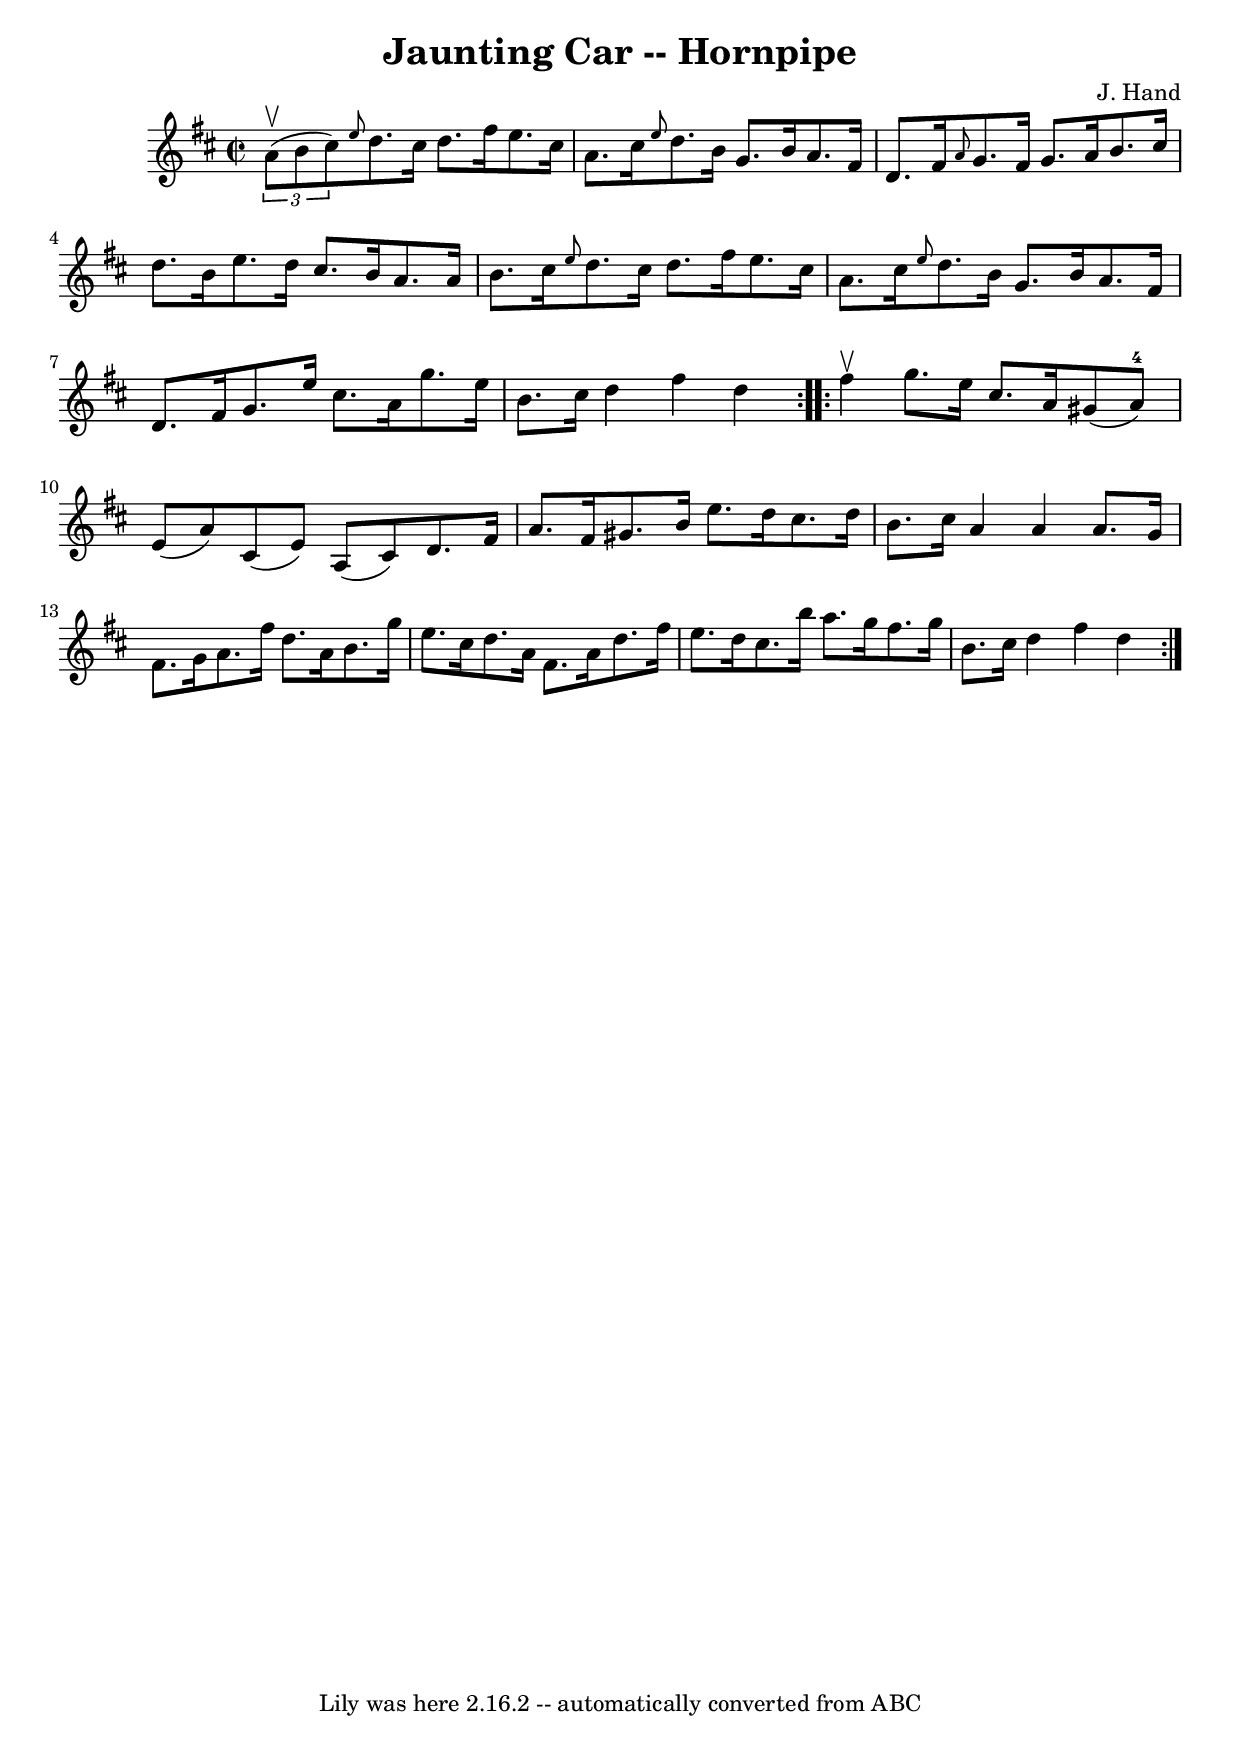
\version "2.16.2"
\include "Mammoth.ily"
\header {
  %% book = "Cole's 1000 Fiddle Tunes"
  composer = "J. Hand"
  crossRefNumber = "1"
  footnotes = ""
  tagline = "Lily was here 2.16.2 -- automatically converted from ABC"
  title = "Jaunting Car -- Hornpipe"

}
voicedefault =  {



  \repeat volta 2 {

    \override Staff.TimeSignature #'style = #'C
    \time 2/2 
    \key d \major
    \times 2/3 { a'8 (^\upbow b'8 cis''8) 
	       } 
    |
    \grace { e''8  
	   } d''8. cis''16 d''8. fis''16 e''8.    
    cis''16 a'8. cis''16  |
    \grace { e''8  
	   } d''8. b'16    
    g'8. b'16 a'8. fis'16 d'8. fis'16  |
    \grace { a'8  

	   } g'8. fis'16 g'8. a'16 b'8. cis''16 d''8. b'16  
    |
    e''8. d''16 cis''8. b'16 a'8. a'16 b'8. cis''16 
    |
    \grace { e''8  
	   } d''8. cis''16 d''8. fis''16    
    e''8. cis''16 a'8. cis''16  |
    \grace { e''8  
	   } d''8.    
    b'16 g'8. b'16 a'8. fis'16 d'8. fis'16  |
    g'8.    
    e''16 cis''8. a'16 g''8. e''16 b'8. cis''16  |
    d''4  
    fis''4 d''4  
  }     
  \repeat volta 2 {
    fis''4^\upbow |
    g''8.    
    e''16 cis''8. a'16 gis'8 (a'8-4) e'8 (a'8) |
    
    cis'8 (e'8) a8 (cis'8) d'8. fis'16 a'8. fis'16  
    |
    gis'8. b'16 e''8. d''16 cis''8. d''16 b'8.    
    cis''16  |
    a'4 a'4 a'8. g'16 fis'8. g'16  |
    
    a'8. fis''16 d''8. a'16 b'8. g''16 e''8. cis''16  |
    
    d''8. a'16 fis'8. a'16 d''8. fis''16 e''8. d''16  
    |
    cis''8. b''16 a''8. g''16 fis''8. g''16 b'8.    
    cis''16  |
    d''4 fis''4 d''4  
  }   

}

\score{
  <<

    \context Staff="default"
    {
      \voicedefault 
      
    }

  >>
  \layout {
    
  }
  \midi {
  }

}
